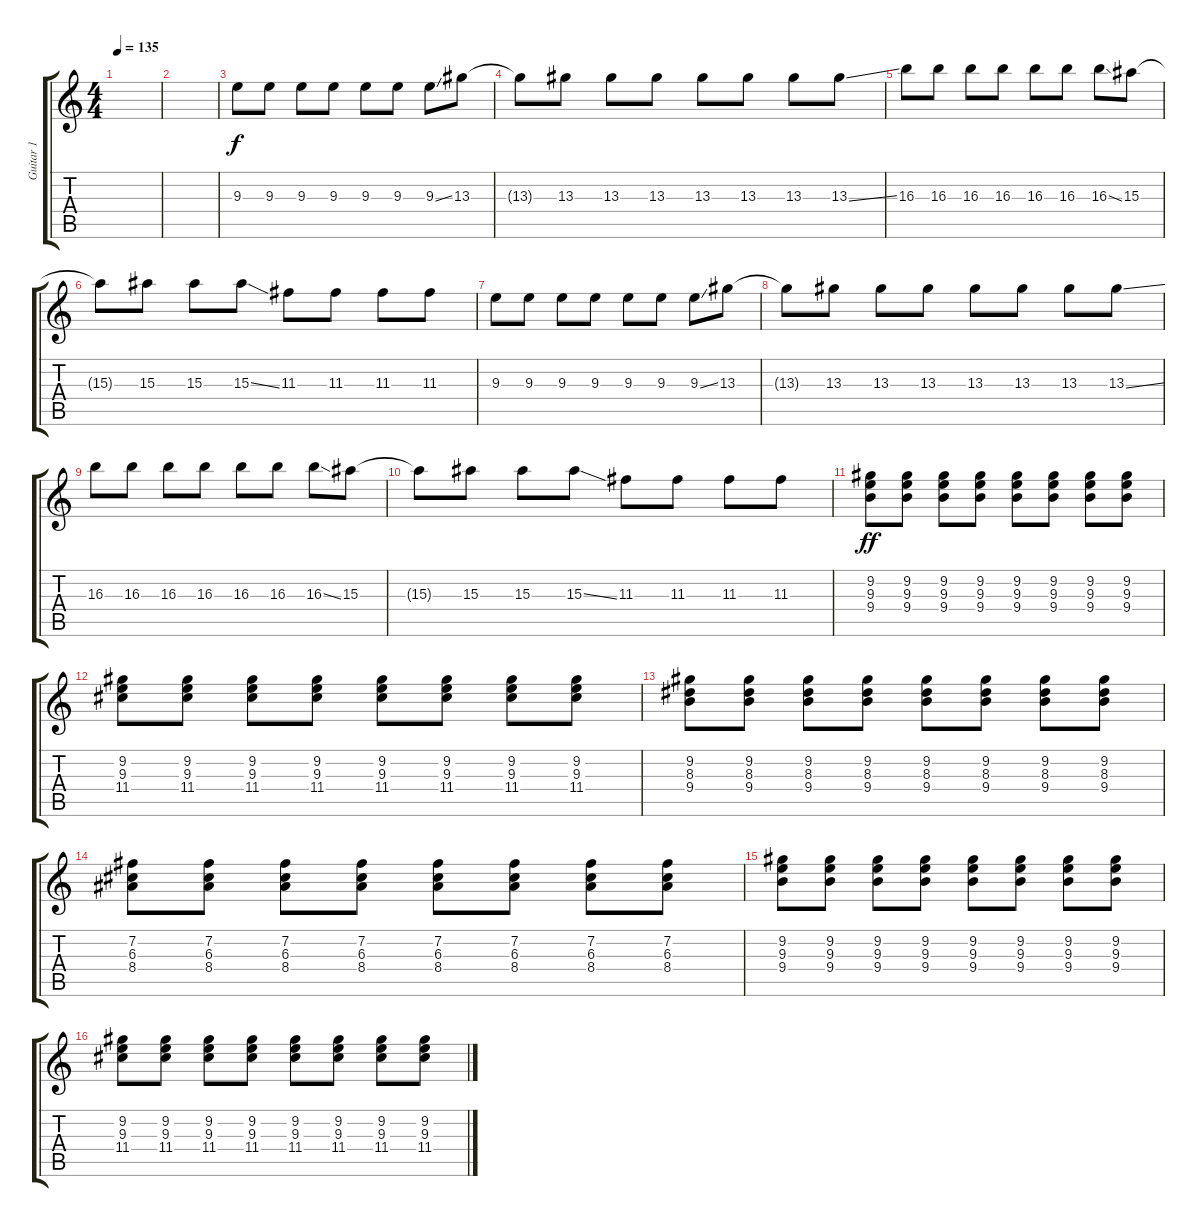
\track ("Guitar 1" "Guitar 1") {instrument electricguitarjazz}
\staff {score tabs}
\tuning (E4 B3 G3 D3 A2 E2) {hide}
\ts (4 4)
\tempo 135
\clef g2
\ks c
|
|
9.3.8 9.3.8 9.3.8 9.3.8 9.3.8 9.3.8 9.3{ss}.8 13.3.8 |
13.3{t}.8 13.3.8 13.3.8 13.3.8 13.3.8 13.3.8 13.3.8 13.3{ss}.8 |
16.3.8 16.3.8 16.3.8 16.3.8 16.3.8 16.3.8 16.3{ss}.8 15.3.8 |
15.3{t}.8 15.3.8 15.3.8 15.3{ss}.8 11.3.8 11.3.8 11.3.8 11.3.8 |
9.3.8 9.3.8 9.3.8 9.3.8 9.3.8 9.3.8 9.3{ss}.8 13.3.8 |
13.3{t}.8 13.3.8 13.3.8 13.3.8 13.3.8 13.3.8 13.3.8 13.3{ss}.8 |
16.3.8 16.3.8 16.3.8 16.3.8 16.3.8 16.3.8 16.3{ss}.8 15.3.8 |
15.3{t}.8 15.3.8 15.3.8 15.3{ss}.8 11.3.8 11.3.8 11.3.8 11.3.8 |
(9.2 9.3 9.4).8{dy ff volume 12 balance 13 instrument electricguitarjazz} (9.2 9.3 9.4).8 (9.2 9.3 9.4).8 (9.2 9.3 9.4).8 (9.2 9.3 9.4).8 (9.2 9.3 9.4).8 (9.2 9.3 9.4).8 (9.2 9.3 9.4).8 |
(9.2 9.3 11.4).8 (9.2 9.3 11.4).8 (9.2 9.3 11.4).8 (9.2 9.3 11.4).8 (9.2 9.3 11.4).8 (9.2 9.3 11.4).8 (9.2 9.3 11.4).8 (9.2 9.3 11.4).8 |
(9.2 8.3 9.4).8 (9.2 8.3 9.4).8 (9.2 8.3 9.4).8 (9.2 8.3 9.4).8 (9.2 8.3 9.4).8 (9.2 8.3 9.4).8 (9.2 8.3 9.4).8 (9.2 8.3 9.4).8 |
(7.2 6.3 8.4).8 (7.2 6.3 8.4).8 (7.2 6.3 8.4).8 (7.2 6.3 8.4).8 (7.2 6.3 8.4).8 (7.2 6.3 8.4).8 (7.2 6.3 8.4).8 (7.2 6.3 8.4).8 |
(9.2 9.3 9.4).8 (9.2 9.3 9.4).8 (9.2 9.3 9.4).8 (9.2 9.3 9.4).8 (9.2 9.3 9.4).8 (9.2 9.3 9.4).8 (9.2 9.3 9.4).8 (9.2 9.3 9.4).8 |
(9.2 9.3 11.4).8 (9.2 9.3 11.4).8 (9.2 9.3 11.4).8 (9.2 9.3 11.4).8 (9.2 9.3 11.4).8 (9.2 9.3 11.4).8 (9.2 9.3 11.4).8 (9.2 9.3 11.4).8
